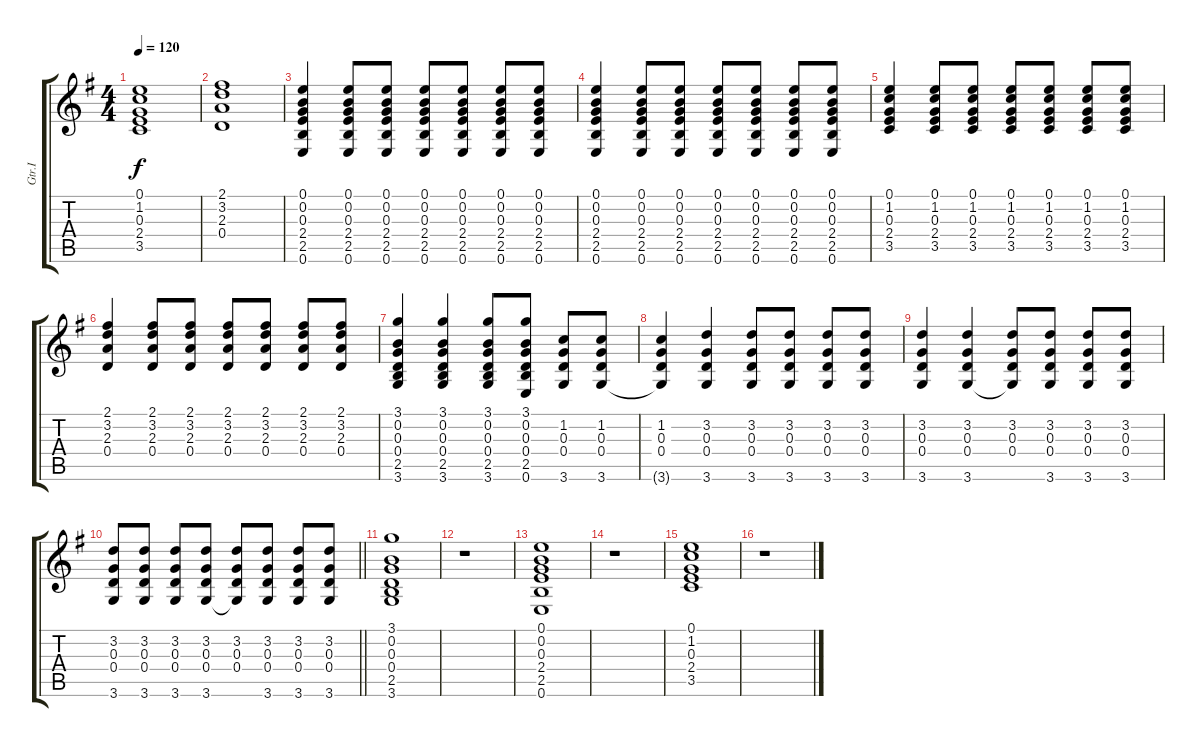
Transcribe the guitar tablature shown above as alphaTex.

\track ("Gtr.I" "Gtr.I") {instrument acousticguitarsteel}
\staff {score tabs}
\tuning (E4 B3 G3 D3 A2 E2) {hide}
\ts (4 4)
\tempo 120
\clef g2
\ks eminor
(0.1 1.2 0.3 2.4 3.5).1{dy f} |
(2.1 3.2 2.3 0.4).1 |
(0.1 0.2 0.3 2.4 2.5 0.6).4 (0.1 0.2 0.3 2.4 2.5 0.6).8 (0.1 0.2 0.3 2.4 2.5 0.6).8 (0.1 0.2 0.3 2.4 2.5 0.6).8 (0.1 0.2 0.3 2.4 2.5 0.6).8 (0.1 0.2 0.3 2.4 2.5 0.6).8 (0.1 0.2 0.3 2.4 2.5 0.6).8 |
(0.1 0.2 0.3 2.4 2.5 0.6).4 (0.1 0.2 0.3 2.4 2.5 0.6).8 (0.1 0.2 0.3 2.4 2.5 0.6).8 (0.1 0.2 0.3 2.4 2.5 0.6).8 (0.1 0.2 0.3 2.4 2.5 0.6).8 (0.1 0.2 0.3 2.4 2.5 0.6).8 (0.1 0.2 0.3 2.4 2.5 0.6).8 |
(0.1 1.2 0.3 2.4 3.5).4 (0.1 1.2 0.3 2.4 3.5).8 (0.1 1.2 0.3 2.4 3.5).8 (0.1 1.2 0.3 2.4 3.5).8 (0.1 1.2 0.3 2.4 3.5).8 (0.1 1.2 0.3 2.4 3.5).8 (0.1 1.2 0.3 2.4 3.5).8 |
(2.1 3.2 2.3 0.4).4 (2.1 3.2 2.3 0.4).8 (2.1 3.2 2.3 0.4).8 (2.1 3.2 2.3 0.4).8 (2.1 3.2 2.3 0.4).8 (2.1 3.2 2.3 0.4).8 (2.1 3.2 2.3 0.4).8 |
(3.1 0.2 0.3 0.4 2.5 3.6).4 (3.1 0.2 0.3 0.4 2.5 3.6).4 (3.1 0.2 0.3 0.4 2.5 3.6).8 (3.1 0.2 0.3 0.4 2.5 0.6).8 (1.2 0.3 0.4 3.6).8 (1.2 0.3 0.4 3.6).8 |
(1.2 0.3 0.4 3.6{t}).4 (3.2 0.3 0.4 3.6).4 (3.2 0.3 0.4 3.6).8 (3.2 0.3 0.4 3.6).8 (3.2 0.3 0.4 3.6).8 (3.2 0.3 0.4 3.6).8 |
(3.2 0.3 0.4 3.6).4 (3.2 0.3 0.4 3.6).4 (3.2 0.3 0.4 3.6{t}).8 (3.2 0.3 0.4 3.6).8 (3.2 0.3 0.4 3.6).8 (3.2 0.3 0.4 3.6).8 |
\barLineRight lightlight
(3.2 0.3 0.4 3.6).8 (3.2 0.3 0.4 3.6).8 (3.2 0.3 0.4 3.6).8 (3.2 0.3 0.4 3.6).8 (3.2 0.3 0.4 3.6{t}).8 (3.2 0.3 0.4 3.6).8 (3.2 0.3 0.4 3.6).8 (3.2 0.3 0.4 3.6).8 |
(3.1 0.2 0.3 0.4 2.5 3.6).1 |
r.1 |
(0.1 0.2 0.3 2.4 2.5 0.6).1 |
r.1 |
(0.1 1.2 0.3 2.4 3.5).1 |
r.1
